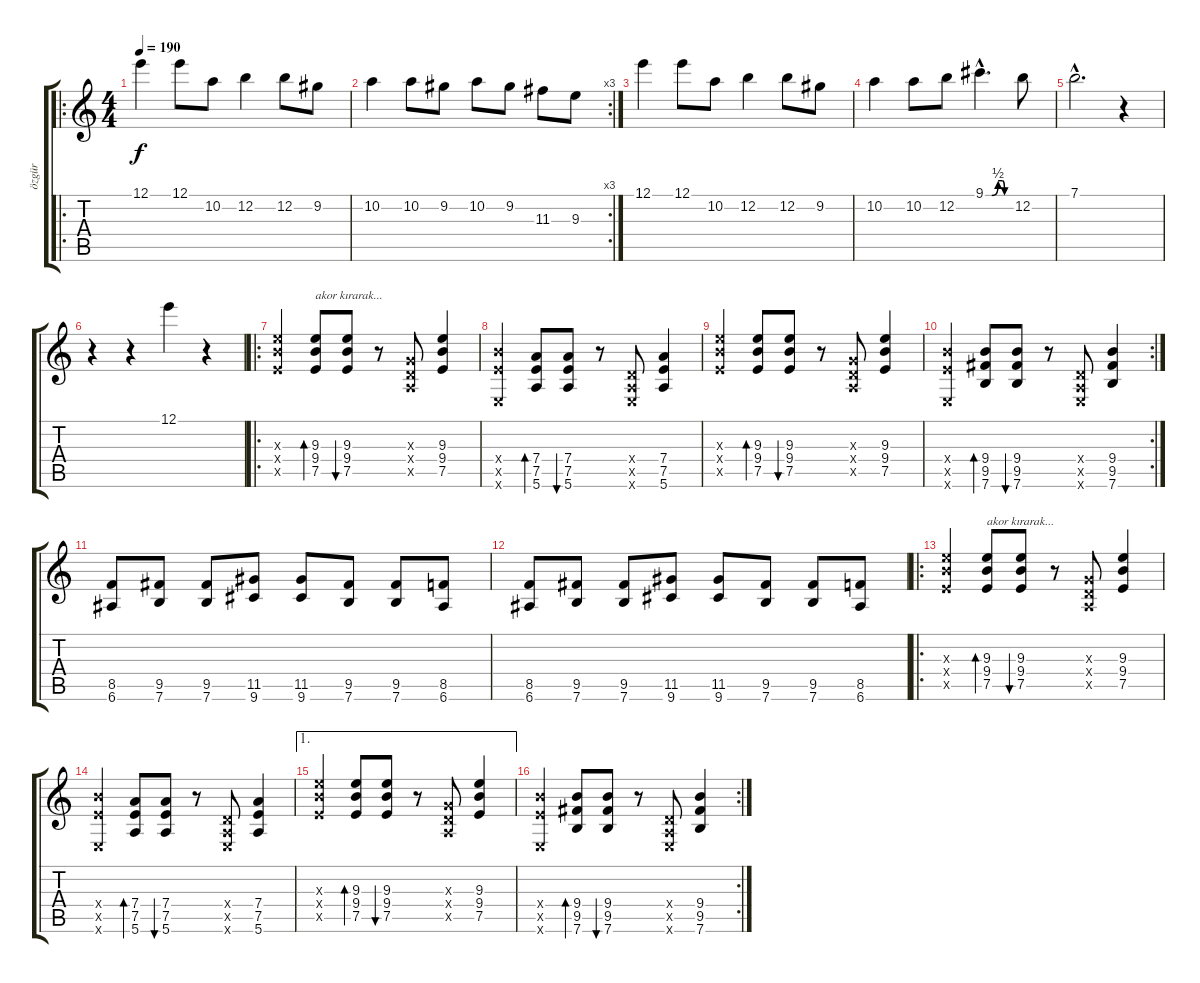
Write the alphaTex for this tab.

\track ("özgür" "özgür") {instrument overdrivenguitar}
\staff {score tabs}
\tuning (E4 B3 G3 D3 A2 E2) {hide}
\ro
\ts (4 4)
\tempo 190
\clef g2
\ks c
12.1.4{dy f} 12.1.8 10.2.8 12.2.4 12.2.8 9.2.8 |
\rc 3
10.2.4 10.2.8 9.2.8 10.2.8 9.2.8 11.3.8 9.3.8 |
12.1.4 12.1.8 10.2.8 12.2.4 12.2.8 9.2.8 |
10.2.4 10.2.8 12.2.8 9.1{be (custom 0 0 15 0 30 2 40 2 45 0 60 0) hac}.4{d} 12.2.8 |
7.1{hac}.2{d} r.4 |
r.4 r.4 12.1.4 r.4 |
\ro
(9.3{x} 9.4{x} 7.5{x}).4 (9.3 9.4 7.5).8{bd 240 txt "akor kırarak..."} (9.3 9.4 7.5).8{bu 240} r.8 (0.3{x} 0.4{x} 0.5{x}).8 (9.3 9.4 7.5).4 |
(9.4{x} 7.5{x} 0.6{x}).4 (7.4 7.5 5.6).8{bd 240} (7.4 7.5 5.6).8{bu 120} r.8 (0.4{x} 0.5{x} 0.6{x}).8 (7.4 7.5 5.6).4 |
(9.3{x} 9.4{x} 7.5{x}).4 (9.3 9.4 7.5).8{bd 120} (9.3 9.4 7.5).8{bu 120} r.8 (0.3{x} 0.4{x} 0.5{x}).8 (9.3 9.4 7.5).4 |
\rc 2
(9.4{x} 7.5{x} 0.6{x}).4 (9.4 9.5 7.6).8{bd 120} (9.4 9.5 7.6).8{bu 120} r.8 (0.4{x} 0.5{x} 0.6{x}).8 (9.4 9.5 7.6).4 |
(8.5 6.6).8 (9.5 7.6).8 (9.5 7.6).8 (11.5 9.6).8 (11.5 9.6).8 (9.5 7.6).8 (9.5 7.6).8 (8.5 6.6).8 |
(8.5 6.6).8 (9.5 7.6).8 (9.5 7.6).8 (11.5 9.6).8 (11.5 9.6).8 (9.5 7.6).8 (9.5 7.6).8 (8.5 6.6).8 |
\ro
(9.3{x} 9.4{x} 7.5{x}).4 (9.3 9.4 7.5).8{bd 240 txt "akor kırarak..."} (9.3 9.4 7.5).8{bu 240} r.8 (0.3{x} 0.4{x} 0.5{x}).8 (9.3 9.4 7.5).4 |
(9.4{x} 7.5{x} 0.6{x}).4 (7.4 7.5 5.6).8{bd 240} (7.4 7.5 5.6).8{bu 120} r.8 (0.4{x} 0.5{x} 0.6{x}).8 (7.4 7.5 5.6).4 |
\ae 1
(9.3{x} 9.4{x} 7.5{x}).4 (9.3 9.4 7.5).8{bd 120} (9.3 9.4 7.5).8{bu 120} r.8 (0.3{x} 0.4{x} 0.5{x}).8 (9.3 9.4 7.5).4 |
\rc 2
(9.4{x} 7.5{x} 0.6{x}).4 (9.4 9.5 7.6).8{bd 120} (9.4 9.5 7.6).8{bu 120} r.8 (0.4{x} 0.5{x} 0.6{x}).8 (9.4 9.5 7.6).4
